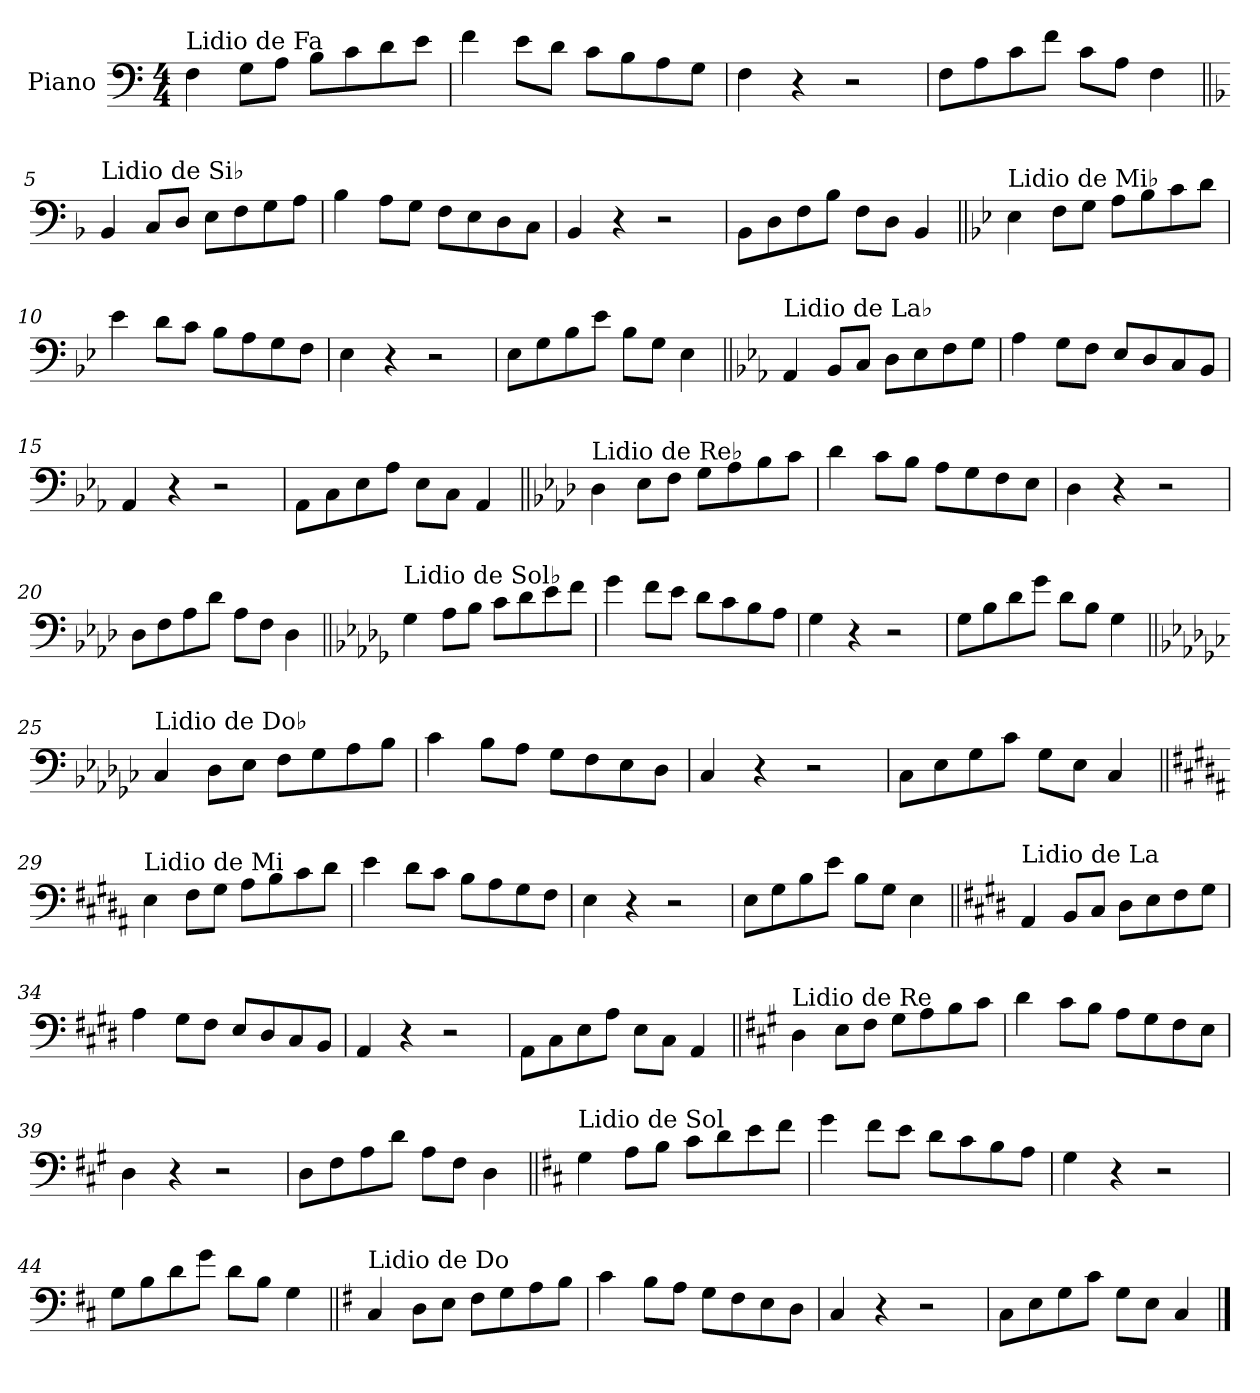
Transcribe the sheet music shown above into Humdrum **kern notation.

**kern
*part1
*staff1
*I"Piano
*I'Pno.
*clefF4
*k[]
*M4/4
=1
!LO:TX:a:t=Lidio de Fa
4F\
8G\L
8A\J
8B\L
8c\
8d\
8e\J
=2
4f\
8e\L
8d\J
8c\L
8B\
8A\
8G\J
=3
4F\
4r
2r
=4
8F\L
8A\
8c\
8f\J
8c\L
8A\J
4F\
!!LO:LB:g=z
=5||
*k[b-]
!LO:TX:a:t=Lidio de Si♭
4BB-/
8C/L
8D/J
8E\L
8F\
8G\
8A\J
=6
4B-\
8A\L
8G\J
8F\L
8E\
8D\
8C\J
=7
4BB-/
4r
2r
=8
8BB-\L
8D\
8F\
8B-\J
8F\L
8D\J
4BB-/
!!LO:LB:g=z
=9||
*k[b-e-]
!LO:TX:a:t=Lidio de Mi♭
4E-\
8F\L
8G\J
8A\L
8B-\
8c\
8d\J
=10
4e-\
8d\L
8c\J
8B-\L
8A\
8G\
8F\J
=11
4E-\
4r
2r
=12
8E-\L
8G\
8B-\
8e-\J
8B-\L
8G\J
4E-\
!!LO:LB:g=z
=13||
*k[b-e-a-]
!LO:TX:a:t=Lidio de La♭
4AA-/
8BB-/L
8C/J
8D\L
8E-\
8F\
8G\J
=14
4A-\
8G\L
8F\J
8E-/L
8D/
8C/
8BB-/J
=15
4AA-/
4r
2r
=16
8AA-\L
8C\
8E-\
8A-\J
8E-\L
8C\J
4AA-/
!!LO:LB:g=z
=17||
*k[b-e-a-d-]
!LO:TX:a:t=Lidio de Re♭
4D-\
8E-\L
8F\J
8G\L
8A-\
8B-\
8c\J
=18
4d-\
8c\L
8B-\J
8A-\L
8G\
8F\
8E-\J
=19
4D-\
4r
2r
=20
8D-\L
8F\
8A-\
8d-\J
8A-\L
8F\J
4D-\
!!LO:LB:g=z
=21||
*k[b-e-a-d-g-]
!LO:TX:a:t=Lidio de Sol♭
4G-\
8A-\L
8B-\J
8c\L
8d-\
8e-\
8f\J
=22
4g-\
8f\L
8e-\J
8d-\L
8c\
8B-\
8A-\J
=23
4G-\
4r
2r
=24
8G-\L
8B-\
8d-\
8g-\J
8d-\L
8B-\J
4G-\
!!LO:LB:g=z
=25||
*k[b-e-a-d-g-c-]
!LO:TX:a:t=Lidio de Do♭
4C-/
8D-\L
8E-\J
8F\L
8G-\
8A-\
8B-\J
=26
4c-\
8B-\L
8A-\J
8G-\L
8F\
8E-\
8D-\J
=27
4C-/
4r
2r
=28
8C-\L
8E-\
8G-\
8c-\J
8G-\L
8E-\J
4C-/
!!LO:LB:g=z
=29||
*k[f#c#g#d#a#]
!LO:TX:a:t=Lidio de Mi
4E\
8F#\L
8G#\J
8A#\L
8B\
8c#\
8d#\J
=30
4e\
8d#\L
8c#\J
8B\L
8A#\
8G#\
8F#\J
=31
4E\
4r
2r
=32
8E\L
8G#\
8B\
8e\J
8B\L
8G#\J
4E\
!!LO:LB:g=z
=33||
*k[f#c#g#d#]
!LO:TX:a:t=Lidio de La
4AA/
8BB/L
8C#/J
8D#\L
8E\
8F#\
8G#\J
=34
4A\
8G#\L
8F#\J
8E/L
8D#/
8C#/
8BB/J
=35
4AA/
4r
2r
=36
8AA\L
8C#\
8E\
8A\J
8E\L
8C#\J
4AA/
!!LO:LB:g=z
=37||
*k[f#c#g#]
!LO:TX:a:t=Lidio de Re
4D\
8E\L
8F#\J
8G#\L
8A\
8B\
8c#\J
=38
4d\
8c#\L
8B\J
8A\L
8G#\
8F#\
8E\J
=39
4D\
4r
2r
=40
8D\L
8F#\
8A\
8d\J
8A\L
8F#\J
4D\
!!LO:LB:g=z
=41||
*k[f#c#]
!LO:TX:a:t=Lidio de Sol
4G\
8A\L
8B\J
8c#\L
8d\
8e\
8f#\J
=42
4g\
8f#\L
8e\J
8d\L
8c#\
8B\
8A\J
=43
4G\
4r
2r
=44
8G\L
8B\
8d\
8g\J
8d\L
8B\J
4G\
!!LO:LB:g=z
=45||
*k[f#]
!LO:TX:a:t=Lidio de Do
4C/
8D\L
8E\J
8F#\L
8G\
8A\
8B\J
=46
4c\
8B\L
8A\J
8G\L
8F#\
8E\
8D\J
=47
4C/
4r
2r
=48
8C\L
8E\
8G\
8c\J
8G\L
8E\J
4C/
==
*-
